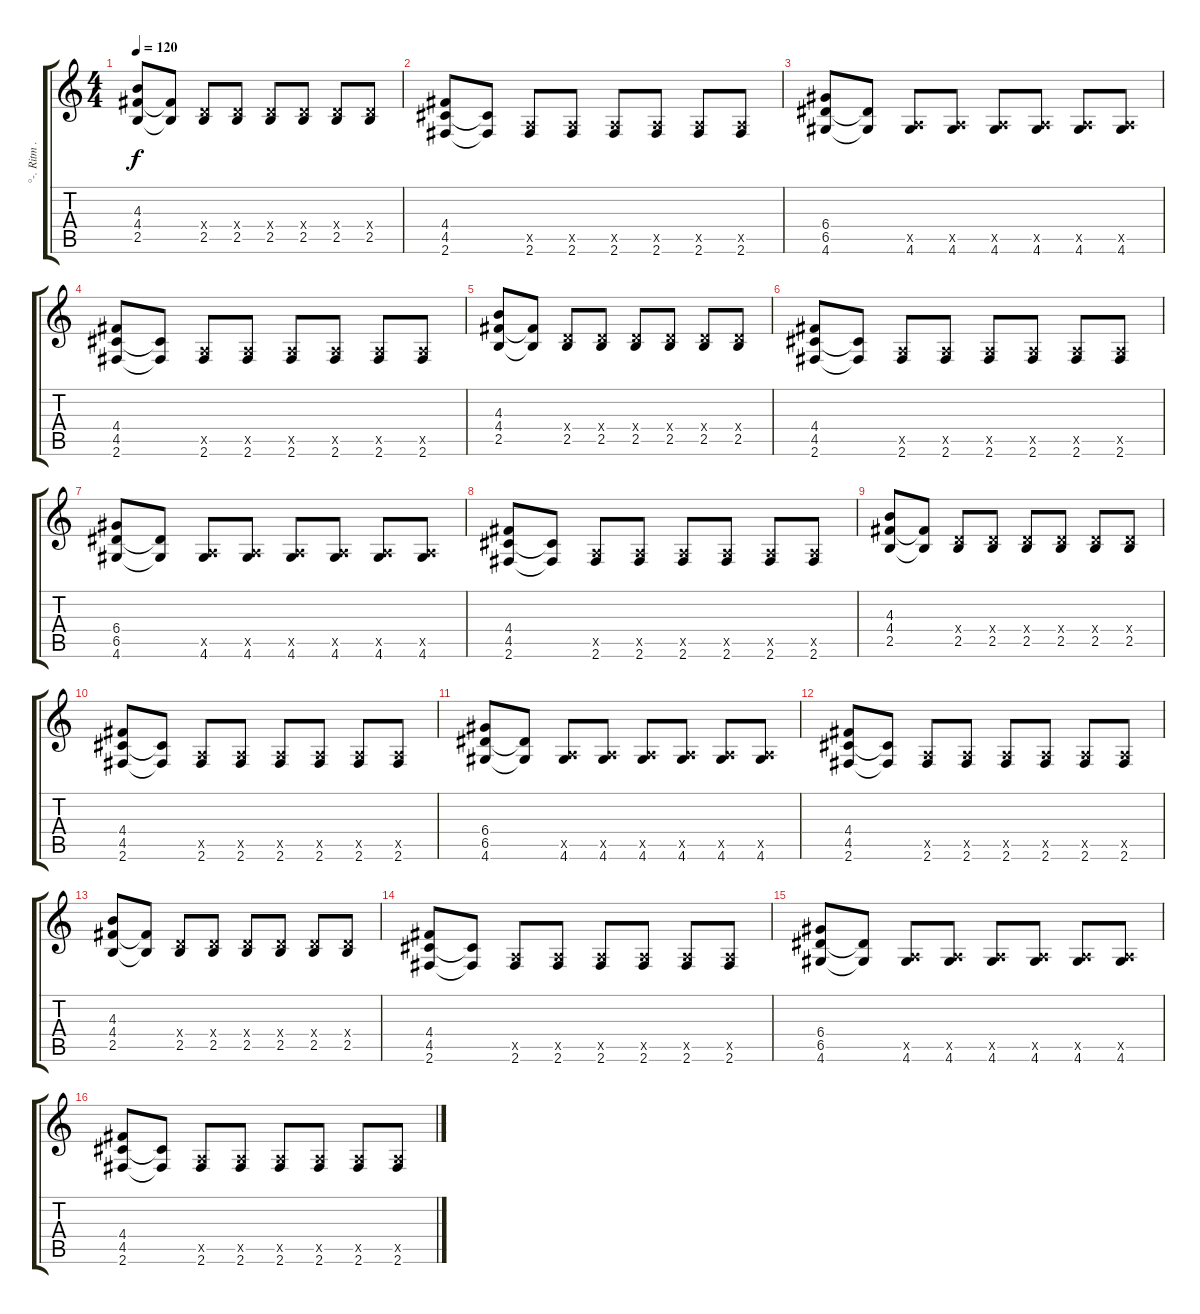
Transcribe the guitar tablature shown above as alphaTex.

\track ("°-. Ritm .-°" "°-. Ritm .") {instrument distortionguitar}
\staff {score tabs}
\tuning (E4 B3 G3 D3 A2 E2) {hide}
\ts (4 4)
\tempo 120
\clef g2
\ks c
(4.3 4.4 2.5).8{dy f} (4.4{t} 2.5{t}).8 (0.4{x} 2.5).8 (0.4{x} 2.5).8 (0.4{x} 2.5).8 (0.4{x} 2.5).8 (0.4{x} 2.5).8 (0.4{x} 2.5).8 |
(4.4 4.5 2.6).8 (4.5{t} 2.6{t}).8 (0.5{x} 2.6).8 (0.5{x} 2.6).8 (0.5{x} 2.6).8 (0.5{x} 2.6).8 (0.5{x} 2.6).8 (0.5{x} 2.6).8 |
(6.4 6.5 4.6).8 (6.5{t} 4.6{t}).8 (0.5{x} 4.6).8 (0.5{x} 4.6).8 (0.5{x} 4.6).8 (0.5{x} 4.6).8 (0.5{x} 4.6).8 (0.5{x} 4.6).8 |
(4.4 4.5 2.6).8 (4.5{t} 2.6{t}).8 (0.5{x} 2.6).8 (0.5{x} 2.6).8 (0.5{x} 2.6).8 (0.5{x} 2.6).8 (0.5{x} 2.6).8 (0.5{x} 2.6).8 |
(4.3 4.4 2.5).8 (4.4{t} 2.5{t}).8 (0.4{x} 2.5).8 (0.4{x} 2.5).8 (0.4{x} 2.5).8 (0.4{x} 2.5).8 (0.4{x} 2.5).8 (0.4{x} 2.5).8 |
(4.4 4.5 2.6).8 (4.5{t} 2.6{t}).8 (0.5{x} 2.6).8 (0.5{x} 2.6).8 (0.5{x} 2.6).8 (0.5{x} 2.6).8 (0.5{x} 2.6).8 (0.5{x} 2.6).8 |
(6.4 6.5 4.6).8 (6.5{t} 4.6{t}).8 (0.5{x} 4.6).8 (0.5{x} 4.6).8 (0.5{x} 4.6).8 (0.5{x} 4.6).8 (0.5{x} 4.6).8 (0.5{x} 4.6).8 |
(4.4 4.5 2.6).8 (4.5{t} 2.6{t}).8 (0.5{x} 2.6).8 (0.5{x} 2.6).8 (0.5{x} 2.6).8 (0.5{x} 2.6).8 (0.5{x} 2.6).8 (0.5{x} 2.6).8 |
(4.3 4.4 2.5).8 (4.4{t} 2.5{t}).8 (0.4{x} 2.5).8 (0.4{x} 2.5).8 (0.4{x} 2.5).8 (0.4{x} 2.5).8 (0.4{x} 2.5).8 (0.4{x} 2.5).8 |
(4.4 4.5 2.6).8 (4.5{t} 2.6{t}).8 (0.5{x} 2.6).8 (0.5{x} 2.6).8 (0.5{x} 2.6).8 (0.5{x} 2.6).8 (0.5{x} 2.6).8 (0.5{x} 2.6).8 |
(6.4 6.5 4.6).8 (6.5{t} 4.6{t}).8 (0.5{x} 4.6).8 (0.5{x} 4.6).8 (0.5{x} 4.6).8 (0.5{x} 4.6).8 (0.5{x} 4.6).8 (0.5{x} 4.6).8 |
(4.4 4.5 2.6).8 (4.5{t} 2.6{t}).8 (0.5{x} 2.6).8 (0.5{x} 2.6).8 (0.5{x} 2.6).8 (0.5{x} 2.6).8 (0.5{x} 2.6).8 (0.5{x} 2.6).8 |
(4.3 4.4 2.5).8 (4.4{t} 2.5{t}).8 (0.4{x} 2.5).8 (0.4{x} 2.5).8 (0.4{x} 2.5).8 (0.4{x} 2.5).8 (0.4{x} 2.5).8 (0.4{x} 2.5).8 |
(4.4 4.5 2.6).8 (4.5{t} 2.6{t}).8 (0.5{x} 2.6).8 (0.5{x} 2.6).8 (0.5{x} 2.6).8 (0.5{x} 2.6).8 (0.5{x} 2.6).8 (0.5{x} 2.6).8 |
(6.4 6.5 4.6).8 (6.5{t} 4.6{t}).8 (0.5{x} 4.6).8 (0.5{x} 4.6).8 (0.5{x} 4.6).8 (0.5{x} 4.6).8 (0.5{x} 4.6).8 (0.5{x} 4.6).8 |
(4.4 4.5 2.6).8 (4.5{t} 2.6{t}).8 (0.5{x} 2.6).8 (0.5{x} 2.6).8 (0.5{x} 2.6).8 (0.5{x} 2.6).8 (0.5{x} 2.6).8 (0.5{x} 2.6).8
